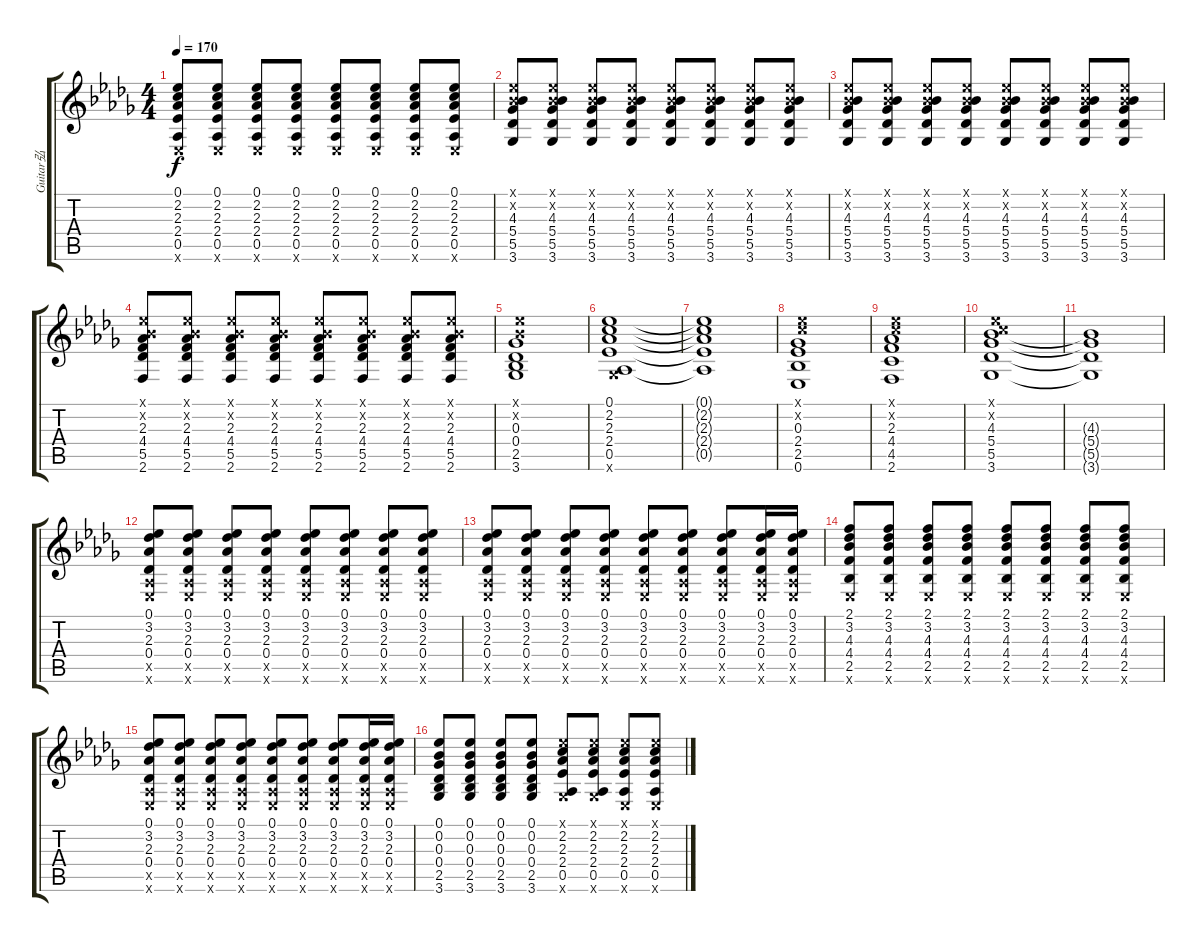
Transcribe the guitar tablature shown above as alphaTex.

\track ("Guitar弘" "Guitar弘") {instrument distortionguitar}
\staff {score tabs}
\tuning (Eb4 Bb3 Gb3 Db3 Ab2 Eb2) {hide}
\ts (4 4)
\tempo 170
\clef g2
\ks db
(0.1 2.2 2.3 2.4 0.5 0.6{x}).8{dy f} (0.1 2.2 2.3 2.4 0.5 0.6{x}).8 (0.1 2.2 2.3 2.4 0.5 0.6{x}).8 (0.1 2.2 2.3 2.4 0.5 0.6{x}).8 (0.1 2.2 2.3 2.4 0.5 0.6{x}).8 (0.1 2.2 2.3 2.4 0.5 0.6{x}).8 (0.1 2.2 2.3 2.4 0.5 0.6{x}).8 (0.1 2.2 2.3 2.4 0.5 0.6{x}).8 |
(0.1{x} 0.2{x} 4.3 5.4 5.5 3.6).8 (0.1{x} 0.2{x} 4.3 5.4 5.5 3.6).8 (0.1{x} 0.2{x} 4.3 5.4 5.5 3.6).8 (0.1{x} 0.2{x} 4.3 5.4 5.5 3.6).8 (0.1{x} 0.2{x} 4.3 5.4 5.5 3.6).8 (0.1{x} 0.2{x} 4.3 5.4 5.5 3.6).8 (0.1{x} 0.2{x} 4.3 5.4 5.5 3.6).8 (0.1{x} 0.2{x} 4.3 5.4 5.5 3.6).8 |
(0.1{x} 0.2{x} 4.3 5.4 5.5 3.6).8 (0.1{x} 0.2{x} 4.3 5.4 5.5 3.6).8 (0.1{x} 0.2{x} 4.3 5.4 5.5 3.6).8 (0.1{x} 0.2{x} 4.3 5.4 5.5 3.6).8 (0.1{x} 0.2{x} 4.3 5.4 5.5 3.6).8 (0.1{x} 0.2{x} 4.3 5.4 5.5 3.6).8 (0.1{x} 0.2{x} 4.3 5.4 5.5 3.6).8 (0.1{x} 0.2{x} 4.3 5.4 5.5 3.6).8 |
(0.1{x} 0.2{x} 2.3 4.4 5.5 2.6).8 (0.1{x} 0.2{x} 2.3 4.4 5.5 2.6).8 (0.1{x} 0.2{x} 2.3 4.4 5.5 2.6).8 (0.1{x} 0.2{x} 2.3 4.4 5.5 2.6).8 (0.1{x} 0.2{x} 2.3 4.4 5.5 2.6).8 (0.1{x} 0.2{x} 2.3 4.4 5.5 2.6).8 (0.1{x} 0.2{x} 2.3 4.4 5.5 2.6).8 (0.1{x} 0.2{x} 2.3 4.4 5.5 2.6).8 |
(0.1{x} 0.2{x} 0.3 0.4 2.5 3.6).1 |
(0.1 2.2 2.3 2.4 0.5 3.6{x}).1 |
(0.1{t} 2.2{t} 2.3{t} 2.4{t} 0.5{t}).1 |
(0.1{x} 2.2{x} 0.3 2.4 2.5 0.6).1 |
(0.1{x} 2.2{x} 2.3 4.4 4.5 2.6).1 |
(0.1{x} 2.2{x} 4.3 5.4 5.5 3.6).1 |
(4.3{t} 5.4{t} 5.5{t} 3.6{t}).1 |
(0.1 3.2 2.3 0.4 0.5{x} 0.6{x}).8 (0.1 3.2 2.3 0.4 0.5{x} 0.6{x}).8 (0.1 3.2 2.3 0.4 0.5{x} 0.6{x}).8 (0.1 3.2 2.3 0.4 0.5{x} 0.6{x}).8 (0.1 3.2 2.3 0.4 0.5{x} 0.6{x}).8 (0.1 3.2 2.3 0.4 0.5{x} 0.6{x}).8 (0.1 3.2 2.3 0.4 0.5{x} 0.6{x}).8 (0.1 3.2 2.3 0.4 0.5{x} 0.6{x}).8 |
(0.1 3.2 2.3 0.4 0.5{x} 0.6{x}).8 (0.1 3.2 2.3 0.4 0.5{x} 0.6{x}).8 (0.1 3.2 2.3 0.4 0.5{x} 0.6{x}).8 (0.1 3.2 2.3 0.4 0.5{x} 0.6{x}).8 (0.1 3.2 2.3 0.4 0.5{x} 0.6{x}).8 (0.1 3.2 2.3 0.4 0.5{x} 0.6{x}).8 (0.1 3.2 2.3 0.4 0.5{x} 0.6{x}).8 (0.1 3.2 2.3 0.4 0.5{x} 0.6{x}).16 (0.1 3.2 2.3 0.4 0.5{x} 0.6{x}).16 |
(2.1 3.2 4.3 4.4 2.5 0.6{x}).8 (2.1 3.2 4.3 4.4 2.5 0.6{x}).8 (2.1 3.2 4.3 4.4 2.5 0.6{x}).8 (2.1 3.2 4.3 4.4 2.5 0.6{x}).8 (2.1 3.2 4.3 4.4 2.5 0.6{x}).8 (2.1 3.2 4.3 4.4 2.5 0.6{x}).8 (2.1 3.2 4.3 4.4 2.5 0.6{x}).8 (2.1 3.2 4.3 4.4 2.5 0.6{x}).8 |
(0.1 3.2 2.3 0.4 0.5{x} 0.6{x}).8 (0.1 3.2 2.3 0.4 0.5{x} 0.6{x}).8 (0.1 3.2 2.3 0.4 0.5{x} 0.6{x}).8 (0.1 3.2 2.3 0.4 0.5{x} 0.6{x}).8 (0.1 3.2 2.3 0.4 0.5{x} 0.6{x}).8 (0.1 3.2 2.3 0.4 0.5{x} 0.6{x}).8 (0.1 3.2 2.3 0.4 0.5{x} 0.6{x}).8 (0.1 3.2 2.3 0.4 0.5{x} 0.6{x}).16 (0.1 3.2 2.3 0.4 0.5{x} 0.6{x}).16 |
(0.1 0.2 0.3 0.4 2.5 3.6).8 (0.1 0.2 0.3 0.4 2.5 3.6).8 (0.1 0.2 0.3 0.4 2.5 3.6).8 (0.1 0.2 0.3 0.4 2.5 3.6).8 (0.1{x} 2.2 2.3 2.4 0.5 3.6{x}).8 (0.1{x} 2.2 2.3 2.4 0.5 3.6{x}).8 (0.1{x} 2.2 2.3 2.4 0.5 0.6{x}).8 (0.1{x} 2.2 2.3 2.4 0.5 0.6{x}).8
